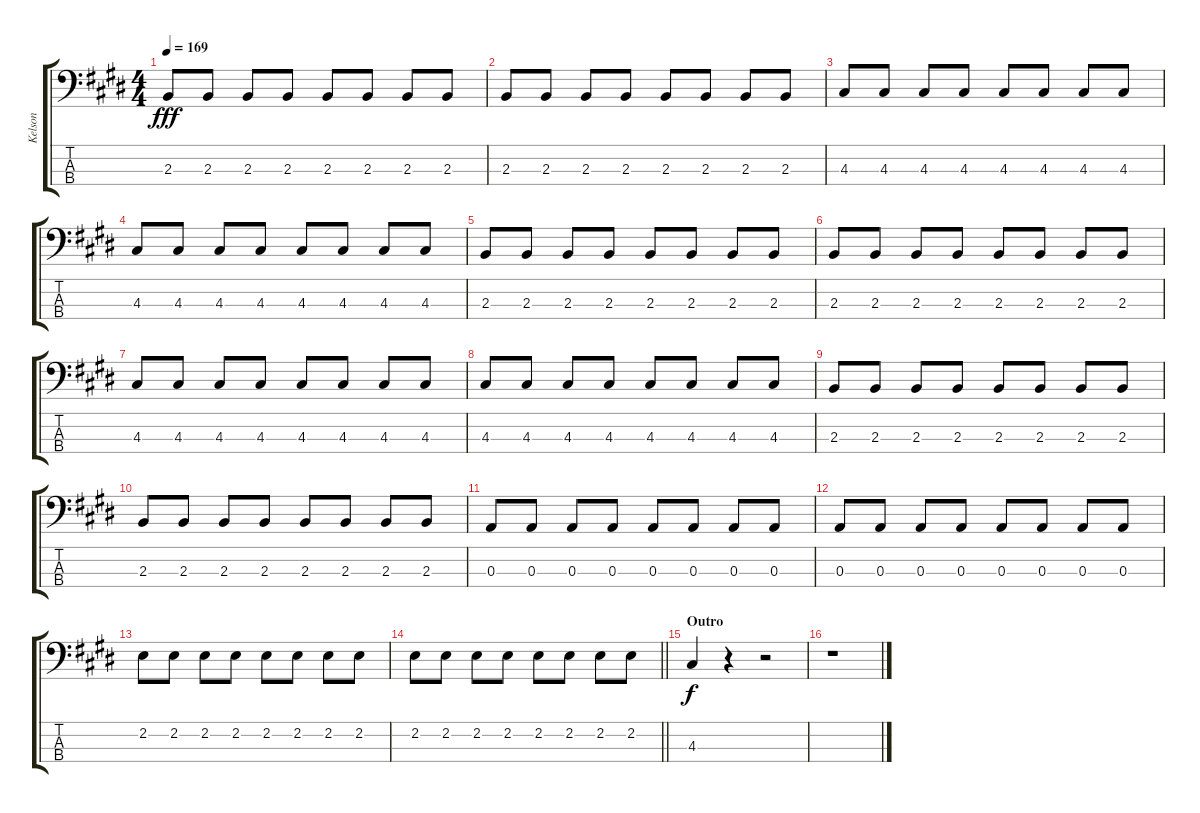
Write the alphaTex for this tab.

\track ("Kelson" "Kelson") {instrument electricbassfinger}
\staff {score tabs}
\tuning (G2 D2 A1 E1) {hide}
\ts (4 4)
\tempo 169
\clef f4
\ks c#minor
2.3.8{dy fff} 2.3.8 2.3.8 2.3.8 2.3.8 2.3.8 2.3.8 2.3.8 |
2.3.8 2.3.8 2.3.8 2.3.8 2.3.8 2.3.8 2.3.8 2.3.8 |
4.3.8 4.3.8 4.3.8 4.3.8 4.3.8 4.3.8 4.3.8 4.3.8 |
4.3.8 4.3.8 4.3.8 4.3.8 4.3.8 4.3.8 4.3.8 4.3.8 |
2.3.8 2.3.8 2.3.8 2.3.8 2.3.8 2.3.8 2.3.8 2.3.8 |
2.3.8 2.3.8 2.3.8 2.3.8 2.3.8 2.3.8 2.3.8 2.3.8 |
4.3.8 4.3.8 4.3.8 4.3.8 4.3.8 4.3.8 4.3.8 4.3.8 |
4.3.8 4.3.8 4.3.8 4.3.8 4.3.8 4.3.8 4.3.8 4.3.8 |
2.3.8 2.3.8 2.3.8 2.3.8 2.3.8 2.3.8 2.3.8 2.3.8 |
2.3.8 2.3.8 2.3.8 2.3.8 2.3.8 2.3.8 2.3.8 2.3.8 |
0.3.8 0.3.8 0.3.8 0.3.8 0.3.8 0.3.8 0.3.8 0.3.8 |
0.3.8 0.3.8 0.3.8 0.3.8 0.3.8 0.3.8 0.3.8 0.3.8 |
2.2.8 2.2.8 2.2.8 2.2.8 2.2.8 2.2.8 2.2.8 2.2.8 |
\barLineRight lightlight
2.2.8 2.2.8 2.2.8 2.2.8 2.2.8 2.2.8 2.2.8 2.2.8 |
\section ("" "Outro")
4.3.4{dy f} r.4 r.2 |
r.1
